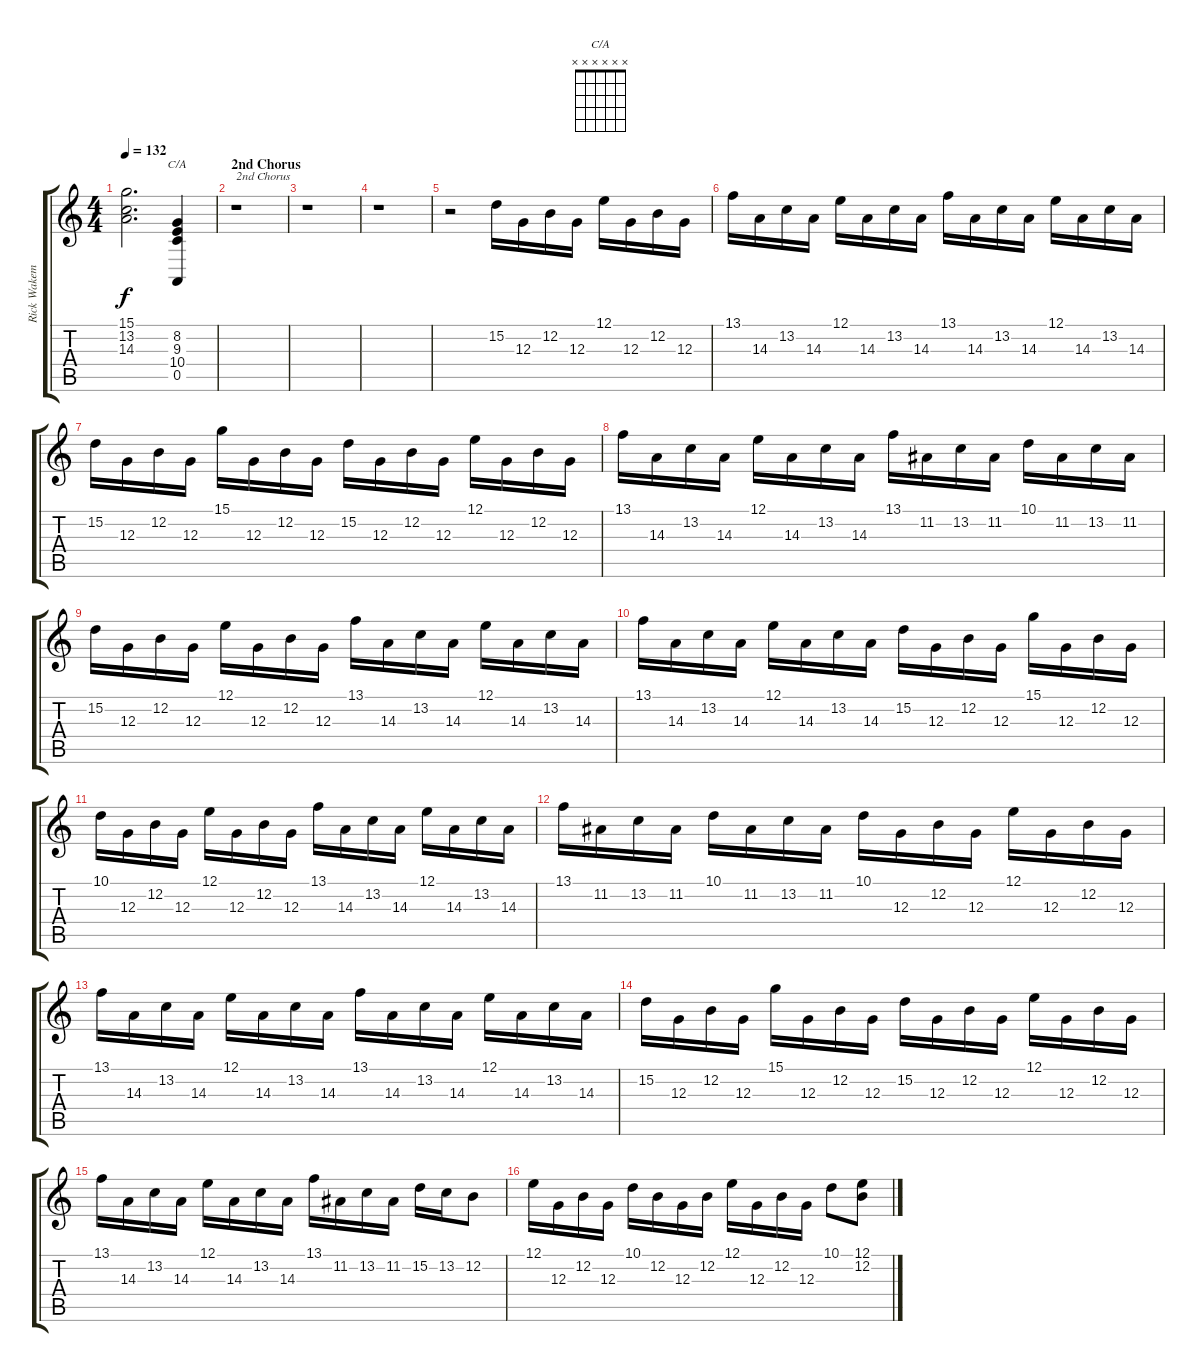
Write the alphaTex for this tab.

\track ("Rick Wakeman 1" "Rick Wakem") {instrument rockorgan}
\staff {score tabs}
\tuning (E4 B3 G3 D3 A2 E2) {hide}
\chord ("C/A" x x x x x x)
\ts (4 4)
\tempo 132
\clef g2
\ks c
(15.1{t} 13.2{t} 14.3{t}).2{d dy f} (8.2 9.3 10.4 0.5).4{ch "C/A"} |
\section ("" "2nd Chorus")
r.1{txt "2nd Chorus"} |
r.1 |
r.1 |
r.2{instrument rockorgan} 15.2.16 12.3.16 12.2.16 12.3.16 12.1.16 12.3.16 12.2.16 12.3.16 |
13.1.16 14.3.16 13.2.16 14.3.16 12.1.16 14.3.16 13.2.16 14.3.16 13.1.16 14.3.16 13.2.16 14.3.16 12.1.16 14.3.16 13.2.16 14.3.16 |
15.2.16 12.3.16 12.2.16 12.3.16 15.1.16 12.3.16 12.2.16 12.3.16 15.2.16 12.3.16 12.2.16 12.3.16 12.1.16 12.3.16 12.2.16 12.3.16 |
13.1.16 14.3.16 13.2.16 14.3.16 12.1.16 14.3.16 13.2.16 14.3.16 13.1.16 11.2.16 13.2.16 11.2.16 10.1.16 11.2.16 13.2.16 11.2.16 |
15.2.16 12.3.16 12.2.16 12.3.16 12.1.16 12.3.16 12.2.16 12.3.16 13.1.16 14.3.16 13.2.16 14.3.16 12.1.16 14.3.16 13.2.16 14.3.16 |
13.1.16 14.3.16 13.2.16 14.3.16 12.1.16 14.3.16 13.2.16 14.3.16 15.2.16 12.3.16 12.2.16 12.3.16 15.1.16 12.3.16 12.2.16 12.3.16 |
10.1.16 12.3.16 12.2.16 12.3.16 12.1.16 12.3.16 12.2.16 12.3.16 13.1.16 14.3.16 13.2.16 14.3.16 12.1.16 14.3.16 13.2.16 14.3.16 |
13.1.16 11.2.16 13.2.16 11.2.16 10.1.16 11.2.16 13.2.16 11.2.16 10.1.16 12.3.16 12.2.16 12.3.16 12.1.16 12.3.16 12.2.16 12.3.16 |
13.1.16 14.3.16 13.2.16 14.3.16 12.1.16 14.3.16 13.2.16 14.3.16 13.1.16 14.3.16 13.2.16 14.3.16 12.1.16 14.3.16 13.2.16 14.3.16 |
15.2.16 12.3.16 12.2.16 12.3.16 15.1.16 12.3.16 12.2.16 12.3.16 15.2.16 12.3.16 12.2.16 12.3.16 12.1.16 12.3.16 12.2.16 12.3.16 |
13.1.16 14.3.16 13.2.16 14.3.16 12.1.16 14.3.16 13.2.16 14.3.16 13.1.16 11.2.16 13.2.16 11.2.16 15.2.16 13.2.16 12.2.8 |
12.1.16 12.3.16 12.2.16 12.3.16 10.1.16 12.2.16 12.3.16 12.2.16 12.1.16 12.3.16 12.2.16 12.3.16 10.1.8 (12.1 12.2).8
